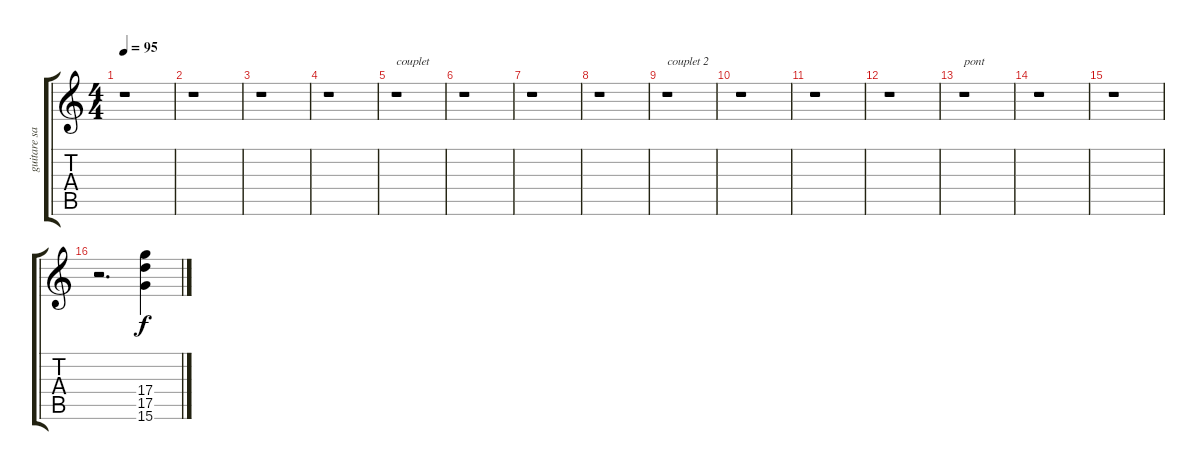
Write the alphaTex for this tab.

\track ("guitare saturé 1" "guitare sa") {instrument overdrivenguitar}
\staff {score tabs}
\tuning (E4 B3 G3 D3 A2 E2) {hide}
\ts (4 4)
\tempo 95
\clef g2
\ks c
r.1{dy f instrument overdrivenguitar} |
r.1 |
r.1 |
r.1 |
r.1{txt "couplet"} |
r.1 |
r.1 |
r.1 |
r.1{txt "couplet 2"} |
r.1 |
r.1 |
r.1 |
r.1{txt "pont"} |
r.1 |
r.1 |
r.2{d} (17.4{sl} 17.5{sl} 15.6{sl}).4
